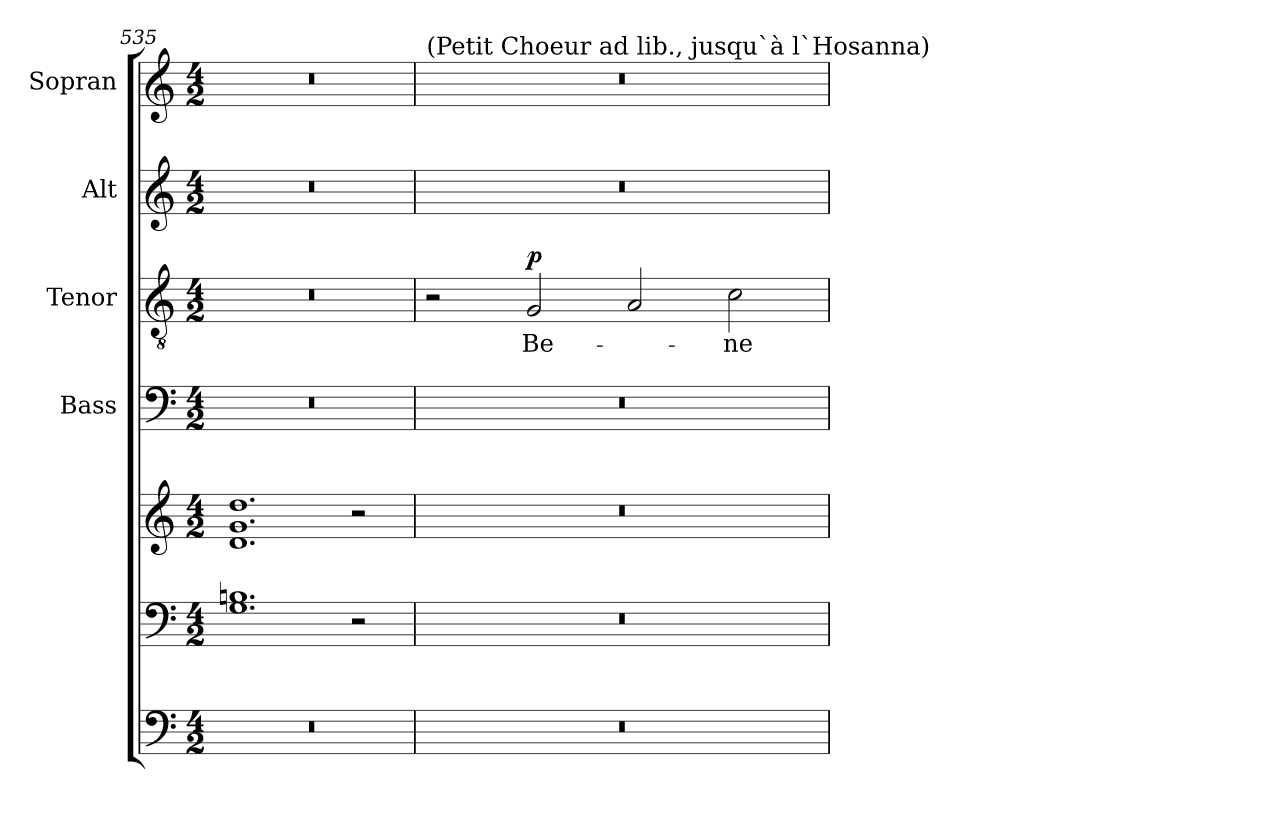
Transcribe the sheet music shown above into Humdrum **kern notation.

**kern	**kern	**kern	**kern	**kern	**text	**dynam	**kern	**kern
*part6	*part5	*part5	*part4	*part3	*part3	*part3	*part2	*part1
*staff7	*staff6	*staff5	*staff4	*staff3	*staff3	*staff3	*staff2	*staff1
*	*	*	*I"Bass	*I"Tenor	*	*	*I"Alt	*I"Sopran
*	*	*	*I'B.	*I'T.	*	*	*I'A.	*I'S.
*clefF4	*clefF4	*clefG2	*clefF4	*clefGv2	*	*	*clefG2	*clefG2
*k[]	*k[]	*k[]	*k[]	*k[]	*	*	*k[]	*k[]
*C:	*C:	*C:	*C:	*C:	*	*	*C:	*C:
*M4/2	*M4/2	*M4/2	*M4/2	*M4/2	*	*	*M4/2	*M4/2
=535	=535	=535	=535	=535	=535	=535	=535	=535
0r	1.G 1.Bn	1.d 1.g 1.dd	0r	0r	.	.	0r	0r
.	2r	2r	.	.	.	.	.	.
=536	=536	=536	=536	=536	=536	=536	=536	=536
!	!	!	!	!	!	!	!	!LO:TX:a:t=(Petit Choeur ad lib., jusqu`à l`Hosanna)
0r	0r	0r	0r	2r	.	.	0r	0r
!	!	!	!	!	!LO:LY:b	!LO:DY:a	!	!
.	.	.	.	2G/	Be-	p	.	.
.	.	.	.	2A/	.	.	.	.
!	!	!	!	!	!LO:LY:b	!	!	!
.	.	.	.	2c\	-ne-	.	.	.
=	=	=	=	=	=	=	=	=
*-	*-	*-	*-	*-	*-	*-	*-	*-
